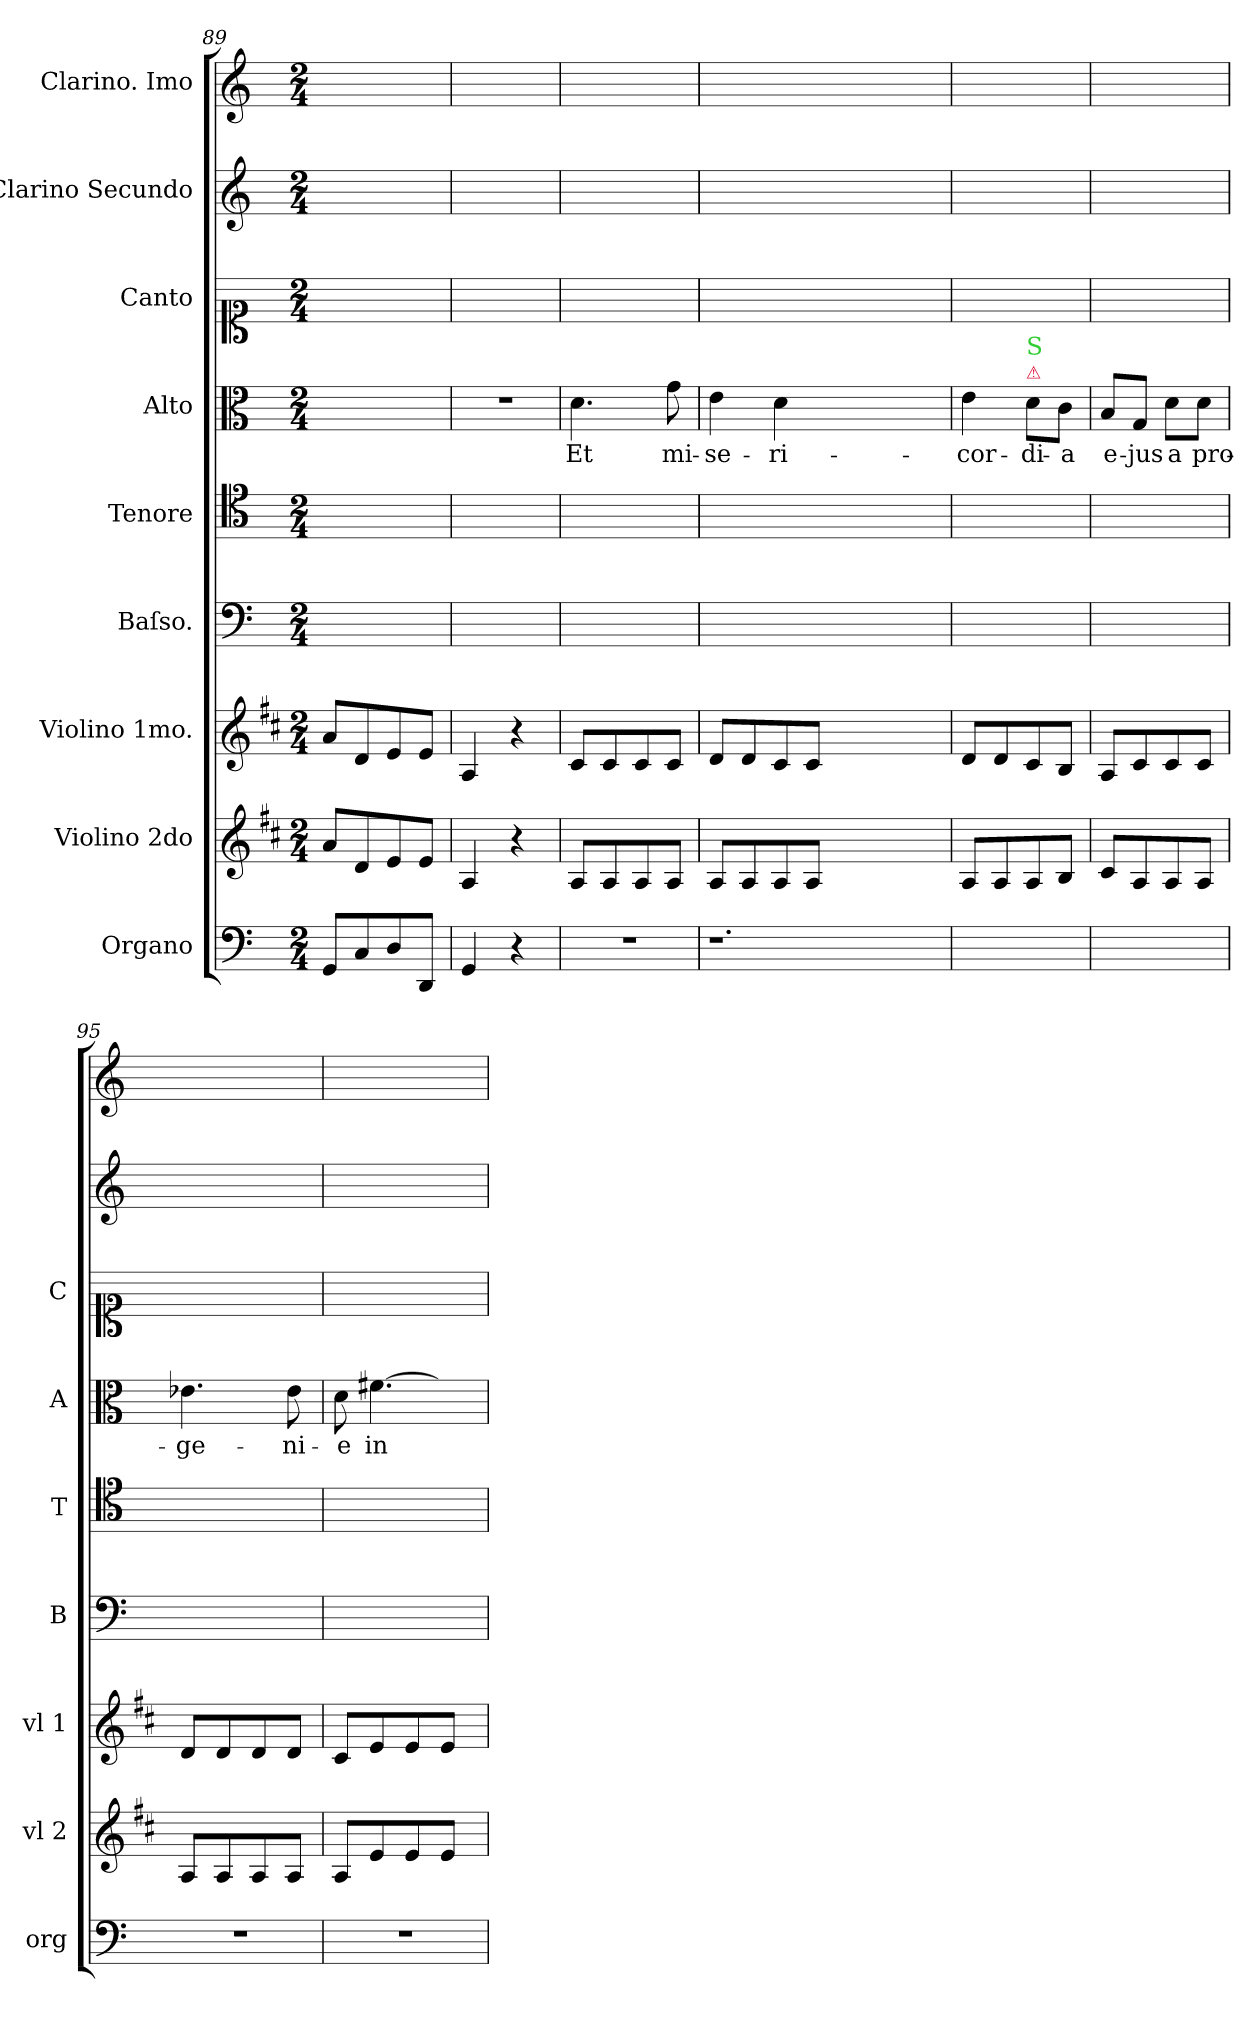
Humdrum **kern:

**kern	**kern	**kern	**kern	**kern	**kern	**text	**kern	**kern	**kern
*part9	*part8	*part7	*part6	*part5	*part4	*part4	*part3	*part2	*part1
*staff9	*staff8	*staff7	*staff6	*staff5	*staff4	*staff4	*staff3	*staff2	*staff1
*I"Organo	*I"Violino 2do	*I"Violino 1mo.	*I"Baſso.	*I"Tenore	*I"Alto	*	*I"Canto	*I"Clarino Secundo	*I"Clarino. Imo
*I'org	*I'vl 2	*I'vl 1	*I'B	*I'T	*I'A	*	*I'C	*	*
*clefF4	*clefG2	*clefG2	*clefF4	*clefC4	*clefC3	*	*clefC1	*clefG2	*clefG2
*	*ITrd1c2	*ITrd1c2	*	*	*	*	*	*	*
*k[]	*k[]	*k[]	*k[]	*k[]	*k[]	*	*k[]	*k[]	*k[]
*C:	*C:	*C:	*C:	*C:	*C:	*	*C:	*C:	*C:
*M2/4	*M2/4	*M2/4	*M2/4	*M2/4	*M2/4	*	*M2/4	*M2/4	*M2/4
=89	=89	=89	=89	=89	=89	=89	=89	=89	=89
8GG/L	8g/L	8g/L	2ryy	2ryy	2ryy	.	2ryy	2ryy	2ryy
8C/	8c/	8c/	.	.	.	.	.	.	.
8D/	8d/	8d/	.	.	.	.	.	.	.
8DD/J	8d/J	8d/J	.	.	.	.	.	.	.
=90	=90	=90	=90	=90	=90	=90	=90	=90	=90
4GG/	4G/	4G/	2ryy	2ryy	2r	.	2ryy	2ryy	2ryy
4r	4r	4r	.	.	.	.	.	.	.
=91	=91	=91	=91	=91	=91	=91	=91	=91	=91
2r	8G/L	8B/L	2ryy	2ryy	4.d\	Et	2ryy	2ryy	2ryy
.	8G/	8B/	.	.	.	.	.	.	.
.	8G/	8B/	.	.	.	.	.	.	.
.	8G/J	8B/J	.	.	8g\	mi-	.	.	.
=92	=92	=92	=92	=92	=92	=92	=92	=92	=92
1.r	8G/L	8c/L	2ryy	2ryy	4e\	-se-	2ryy	2ryy	2ryy
.	8G/	8c/	.	.	.	.	.	.	.
.	8G/	8B/	.	.	4d\	-ri-	.	.	.
.	8G/J	8B/J	.	.	.	.	.	.	.
.	1ryy	1ryy	1ryy	1ryy	1ryy	.	1ryy	1ryy	1ryy
=93	=93	=93	=93	=93	=93	=93	=93	=93	=93
2ryy	8G/L	8c/L	2ryy	2ryy	4e\	-cor-	2ryy	2ryy	2ryy
.	8G/	8c/	.	.	.	.	.	.	.
!	!	!	!	!	!LO:TX:a:color=crimson:t=⚠	!	!	!	!
!	!	!	!	!	!LO:TX:a:color=limegreen:t=S	!	!	!	!
.	8G/	8B/	.	.	8d\L	-di-	.	.	.
.	8A/J	8A/J	.	.	8c\J	-a	.	.	.
=94	=94	=94	=94	=94	=94	=94	=94	=94	=94
2ryy	8B/L	8G/L	2ryy	2ryy	8B/L	e-	2ryy	2ryy	2ryy
.	8G/	8B/	.	.	8G/J	-jus	.	.	.
.	8G/	8B/	.	.	8d\L	a	.	.	.
.	8G/J	8B/J	.	.	8d\J	pro-	.	.	.
=95	=95	=95	=95	=95	=95	=95	=95	=95	=95
2r	8G/L	8c/L	2ryy	2ryy	4.e-X\	-ge-	2ryy	2ryy	2ryy
.	8G/	8c/	.	.	.	.	.	.	.
.	8G/	8c/	.	.	.	.	.	.	.
.	8G/J	8c/J	.	.	8e-\	-ni-	.	.	.
=96	=96	=96	=96	=96	=96	=96	=96	=96	=96
2r	8G/L	8B/L	2ryy	2ryy	8d\	-e	2ryy	2ryy	2ryy
!	!	!	!	!	!LO:N:vis=4.	!	!	!	!
.	8d/	8d/	.	.	[4f#X\	in	.	.	.
.	8d/	8d/	.	.	.	.	.	.	.
.	8d/J	8d/J	.	.	16f#\LLyy]	.	.	.	.
.	.	.	.	.	16f#\JJ	Pro-	.	.	.
=	=	=	=	=	=	=	=	=	=
*-	*-	*-	*-	*-	*-	*-	*-	*-	*-
